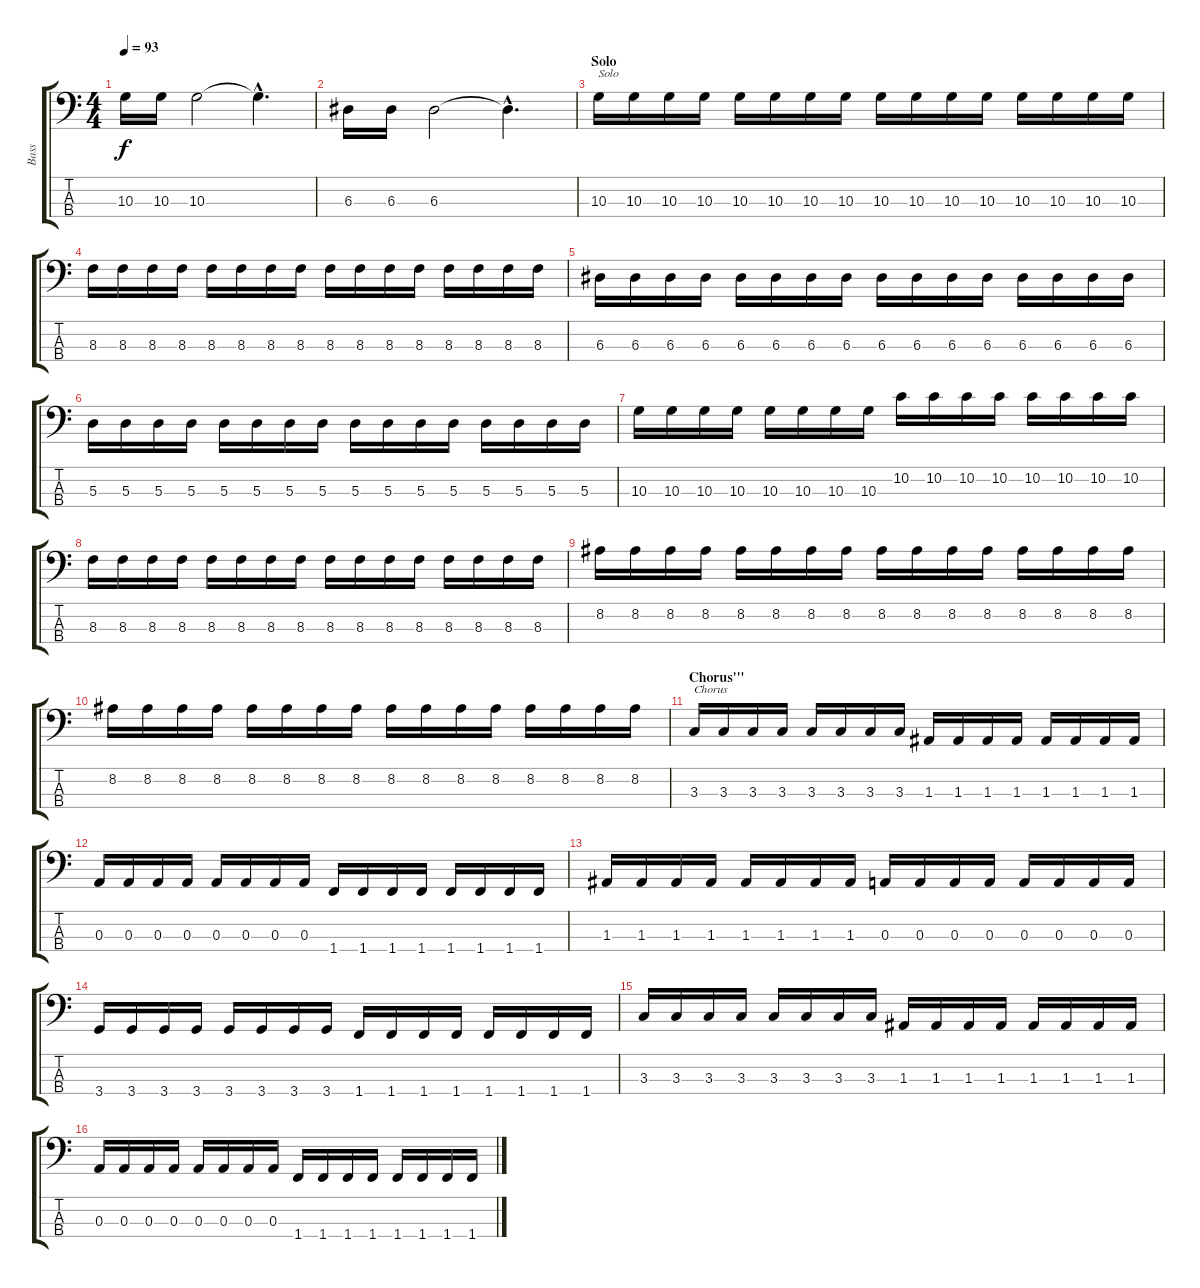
\track ("Bass" "Bass") {instrument electricbassfinger}
\staff {score tabs}
\tuning (G2 D2 A1 E1) {hide}
\ts (4 4)
\tempo 93
\clef f4
\ks c
10.3.16{dy f} 10.3.16 10.3.2 10.3{hac t}.4{d} |
6.3.16 6.3.16 6.3.2 6.3{hac t}.4{d} |
\section ("" "Solo")
10.3.16{txt "Solo"} 10.3.16 10.3.16 10.3.16 10.3.16 10.3.16 10.3.16 10.3.16 10.3.16 10.3.16 10.3.16 10.3.16 10.3.16 10.3.16 10.3.16 10.3.16 |
8.3.16 8.3.16 8.3.16 8.3.16 8.3.16 8.3.16 8.3.16 8.3.16 8.3.16 8.3.16 8.3.16 8.3.16 8.3.16 8.3.16 8.3.16 8.3.16 |
6.3.16 6.3.16 6.3.16 6.3.16 6.3.16 6.3.16 6.3.16 6.3.16 6.3.16 6.3.16 6.3.16 6.3.16 6.3.16 6.3.16 6.3.16 6.3.16 |
5.3.16 5.3.16 5.3.16 5.3.16 5.3.16 5.3.16 5.3.16 5.3.16 5.3.16 5.3.16 5.3.16 5.3.16 5.3.16 5.3.16 5.3.16 5.3.16 |
10.3.16 10.3.16 10.3.16 10.3.16 10.3.16 10.3.16 10.3.16 10.3.16 10.2.16 10.2.16 10.2.16 10.2.16 10.2.16 10.2.16 10.2.16 10.2.16 |
8.3.16 8.3.16 8.3.16 8.3.16 8.3.16 8.3.16 8.3.16 8.3.16 8.3.16 8.3.16 8.3.16 8.3.16 8.3.16 8.3.16 8.3.16 8.3.16 |
8.2.16 8.2.16 8.2.16 8.2.16 8.2.16 8.2.16 8.2.16 8.2.16 8.2.16 8.2.16 8.2.16 8.2.16 8.2.16 8.2.16 8.2.16 8.2.16 |
8.2.16 8.2.16 8.2.16 8.2.16 8.2.16 8.2.16 8.2.16 8.2.16 8.2.16 8.2.16 8.2.16 8.2.16 8.2.16 8.2.16 8.2.16 8.2.16 |
\section ("" "Chorus'''")
3.3.16{txt "Chorus"} 3.3.16 3.3.16 3.3.16 3.3.16 3.3.16 3.3.16 3.3.16 1.3.16 1.3.16 1.3.16 1.3.16 1.3.16 1.3.16 1.3.16 1.3.16 |
0.3.16 0.3.16 0.3.16 0.3.16 0.3.16 0.3.16 0.3.16 0.3.16 1.4.16 1.4.16 1.4.16 1.4.16 1.4.16 1.4.16 1.4.16 1.4.16 |
1.3.16 1.3.16 1.3.16 1.3.16 1.3.16 1.3.16 1.3.16 1.3.16 0.3.16 0.3.16 0.3.16 0.3.16 0.3.16 0.3.16 0.3.16 0.3.16 |
3.4.16 3.4.16 3.4.16 3.4.16 3.4.16 3.4.16 3.4.16 3.4.16 1.4.16 1.4.16 1.4.16 1.4.16 1.4.16 1.4.16 1.4.16 1.4.16 |
3.3.16 3.3.16 3.3.16 3.3.16 3.3.16 3.3.16 3.3.16 3.3.16 1.3.16 1.3.16 1.3.16 1.3.16 1.3.16 1.3.16 1.3.16 1.3.16 |
0.3.16 0.3.16 0.3.16 0.3.16 0.3.16 0.3.16 0.3.16 0.3.16 1.4.16 1.4.16 1.4.16 1.4.16 1.4.16 1.4.16 1.4.16 1.4.16
